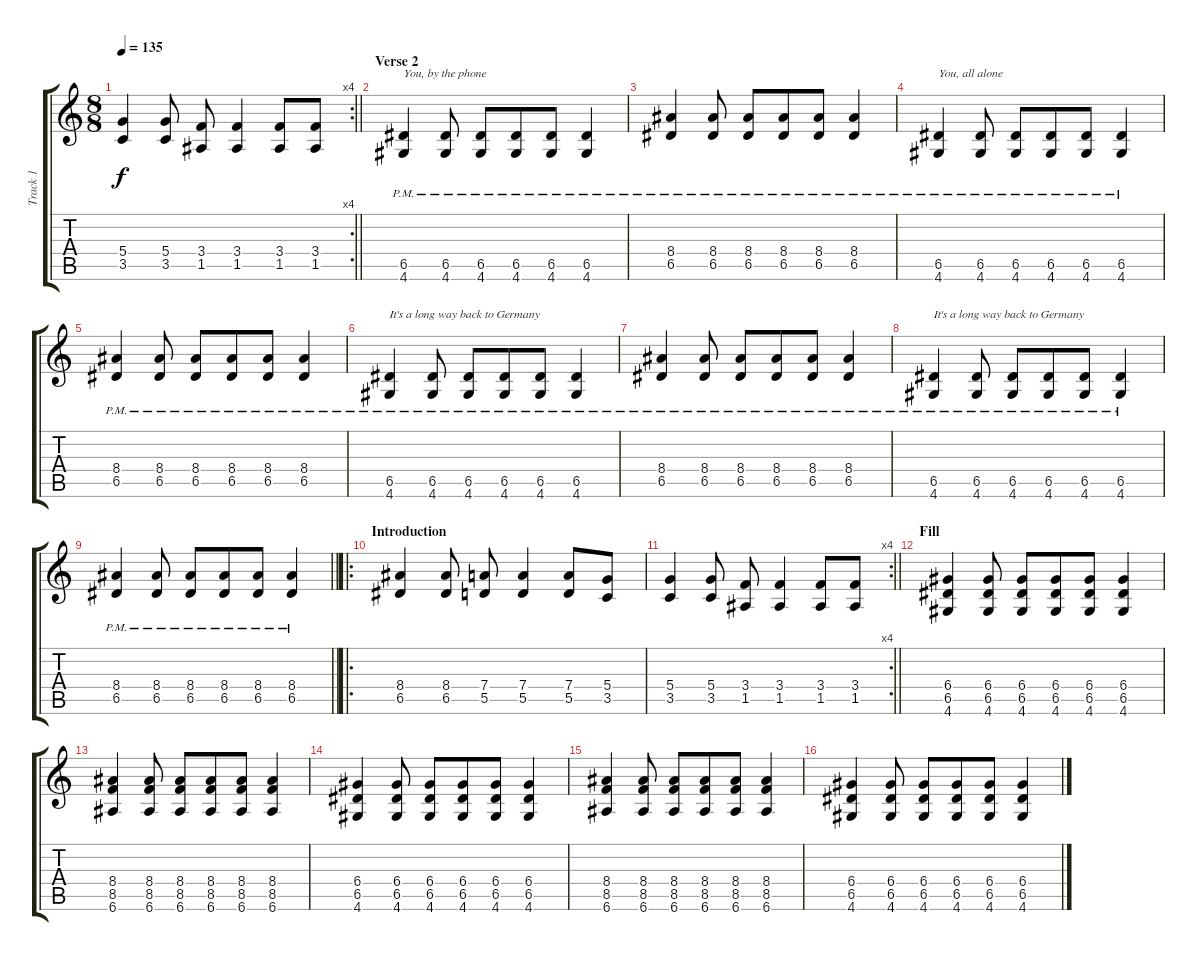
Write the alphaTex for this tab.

\track ("Track 1" "Track 1") {instrument distortionguitar}
\staff {score tabs}
\tuning (E4 B3 G3 D3 A2 E2) {hide}
\rc 4
\ts (8 8)
\tempo 135
\clef g2
\barLineRight lightlight
\ks c
(5.4 3.5).4{dy f} (5.4 3.5).8 (3.4 1.5).8 (3.4 1.5).4 (3.4 1.5).8 (3.4 1.5).8 |
\section ("" "Verse 2")
(6.5 4.6{pm}).4{txt "You, by the phone"} (6.5 4.6{pm}).8 (6.5 4.6{pm}).8 (6.5 4.6{pm}).8 (6.5 4.6{pm}).8 (6.5 4.6{pm}).4 |
(8.4 6.5{pm}).4 (8.4 6.5{pm}).8 (8.4 6.5{pm}).8 (8.4 6.5{pm}).8 (8.4 6.5{pm}).8 (8.4 6.5{pm}).4 |
(6.5 4.6{pm}).4{txt "You, all alone"} (6.5 4.6{pm}).8 (6.5 4.6{pm}).8 (6.5 4.6{pm}).8 (6.5 4.6{pm}).8 (6.5 4.6{pm}).4 |
(8.4 6.5{pm}).4 (8.4 6.5{pm}).8 (8.4 6.5{pm}).8 (8.4 6.5{pm}).8 (8.4 6.5{pm}).8 (8.4 6.5{pm}).4 |
(6.5 4.6{pm}).4{txt "It's a long way back to Germany"} (6.5 4.6{pm}).8 (6.5 4.6{pm}).8 (6.5 4.6{pm}).8 (6.5 4.6{pm}).8 (6.5 4.6{pm}).4 |
(8.4 6.5{pm}).4 (8.4 6.5{pm}).8 (8.4 6.5{pm}).8 (8.4 6.5{pm}).8 (8.4 6.5{pm}).8 (8.4 6.5{pm}).4 |
(6.5 4.6{pm}).4{txt "It's a long way back to Germany"} (6.5 4.6{pm}).8 (6.5 4.6{pm}).8 (6.5 4.6{pm}).8 (6.5 4.6{pm}).8 (6.5 4.6{pm}).4 |
\barLineRight lightlight
(8.4 6.5{pm}).4 (8.4 6.5{pm}).8 (8.4 6.5{pm}).8 (8.4 6.5{pm}).8 (8.4 6.5{pm}).8 (8.4 6.5{pm}).4 |
\ro
\section ("" "Introduction")
(8.4 6.5).4 (8.4 6.5).8 (7.4 5.5).8 (7.4 5.5).4 (7.4 5.5).8 (5.4 3.5).8 |
\rc 4
\barLineRight lightlight
(5.4 3.5).4 (5.4 3.5).8 (3.4 1.5).8 (3.4 1.5).4 (3.4 1.5).8 (3.4 1.5).8 |
\section ("" "Fill")
(6.4 6.5 4.6).4 (6.4 6.5 4.6).8 (6.4 6.5 4.6).8 (6.4 6.5 4.6).8 (6.4 6.5 4.6).8 (6.4 6.5 4.6).4 |
(8.4 8.5 6.6).4 (8.4 8.5 6.6).8 (8.4 8.5 6.6).8 (8.4 8.5 6.6).8 (8.4 8.5 6.6).8 (8.4 8.5 6.6).4 |
(6.4 6.5 4.6).4 (6.4 6.5 4.6).8 (6.4 6.5 4.6).8 (6.4 6.5 4.6).8 (6.4 6.5 4.6).8 (6.4 6.5 4.6).4 |
(8.4 8.5 6.6).4 (8.4 8.5 6.6).8 (8.4 8.5 6.6).8 (8.4 8.5 6.6).8 (8.4 8.5 6.6).8 (8.4 8.5 6.6).4 |
(6.4 6.5 4.6).4 (6.4 6.5 4.6).8 (6.4 6.5 4.6).8 (6.4 6.5 4.6).8 (6.4 6.5 4.6).8 (6.4 6.5 4.6).4
